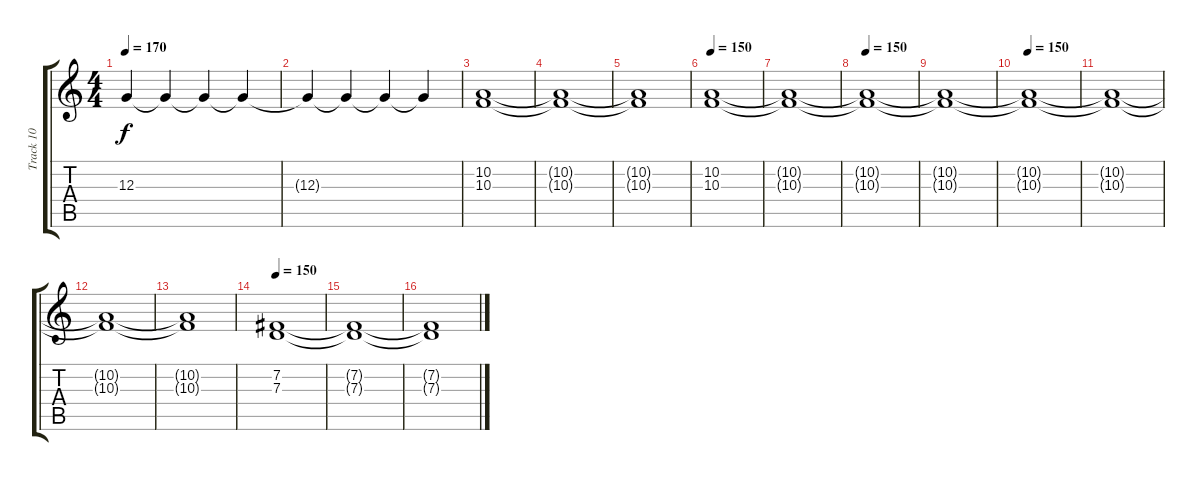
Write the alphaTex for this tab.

\track ("Track 10" "Track 10") {instrument stringensemble1}
\staff {score tabs}
\tuning (E4 B3 G3 D3 A2 E2) {hide}
\ts (4 4)
\tempo 170
\clef g2
\ks c
12.3.4{dy f} 12.3{t}.4 12.3{t}.4 12.3{t}.4 |
12.3{t}.4 12.3{t}.4 12.3{t}.4 12.3{t}.4 |
(10.2 10.3).1{volume 12} |
(10.2{t} 10.3{t}).1 |
(10.2{t} 10.3{t}).1 |
\tempo 150
(10.2 10.3).1{volume 8} |
(10.2{t} 10.3{t}).1 |
\tempo 150
(10.2{t} 10.3{t}).1 |
(10.2{t} 10.3{t}).1 |
\tempo 150
(10.2{t} 10.3{t}).1 |
(10.2{t} 10.3{t}).1 |
(10.2{t} 10.3{t}).1 |
(10.2{t} 10.3{t}).1 |
\tempo 150
(7.2 7.3).1 |
(7.2{t} 7.3{t}).1 |
(7.2{t} 7.3{t}).1
